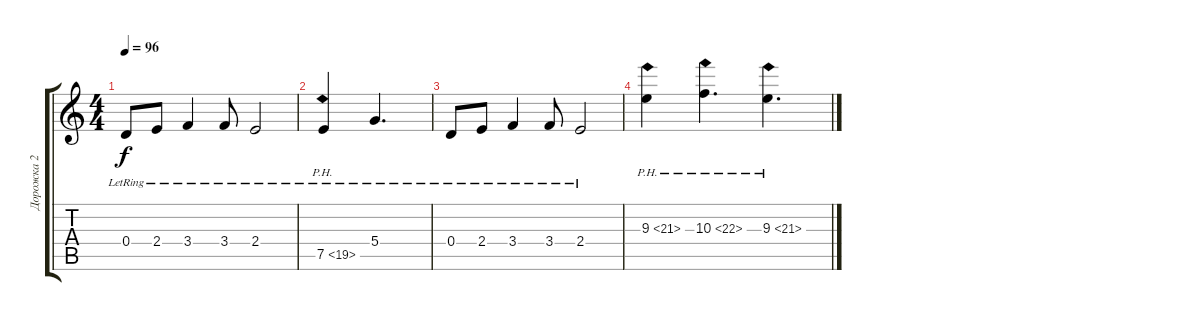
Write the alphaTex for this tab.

\track ("Дорожка 2" "Дорожка 2") {instrument electricguitarclean}
\staff {score tabs}
\tuning (E4 B3 G3 D3 A2 E2) {hide}
\ts (4 4)
\tempo 96
\clef g2
\ks c
0.4{lr}.8{dy f} 2.4{lr}.8 3.4{lr}.4 3.4{lr}.8 2.4{lr}.2 |
7.5{ph 12 lr}.4 5.4{lr}.4{d} |
0.4{lr}.8 2.4{lr}.8 3.4{lr}.4 3.4{lr}.8 2.4{lr}.2 |
9.3{ph 12}.4 10.3{ph 12}.4{d} 9.3{ph 12}.4{d}
